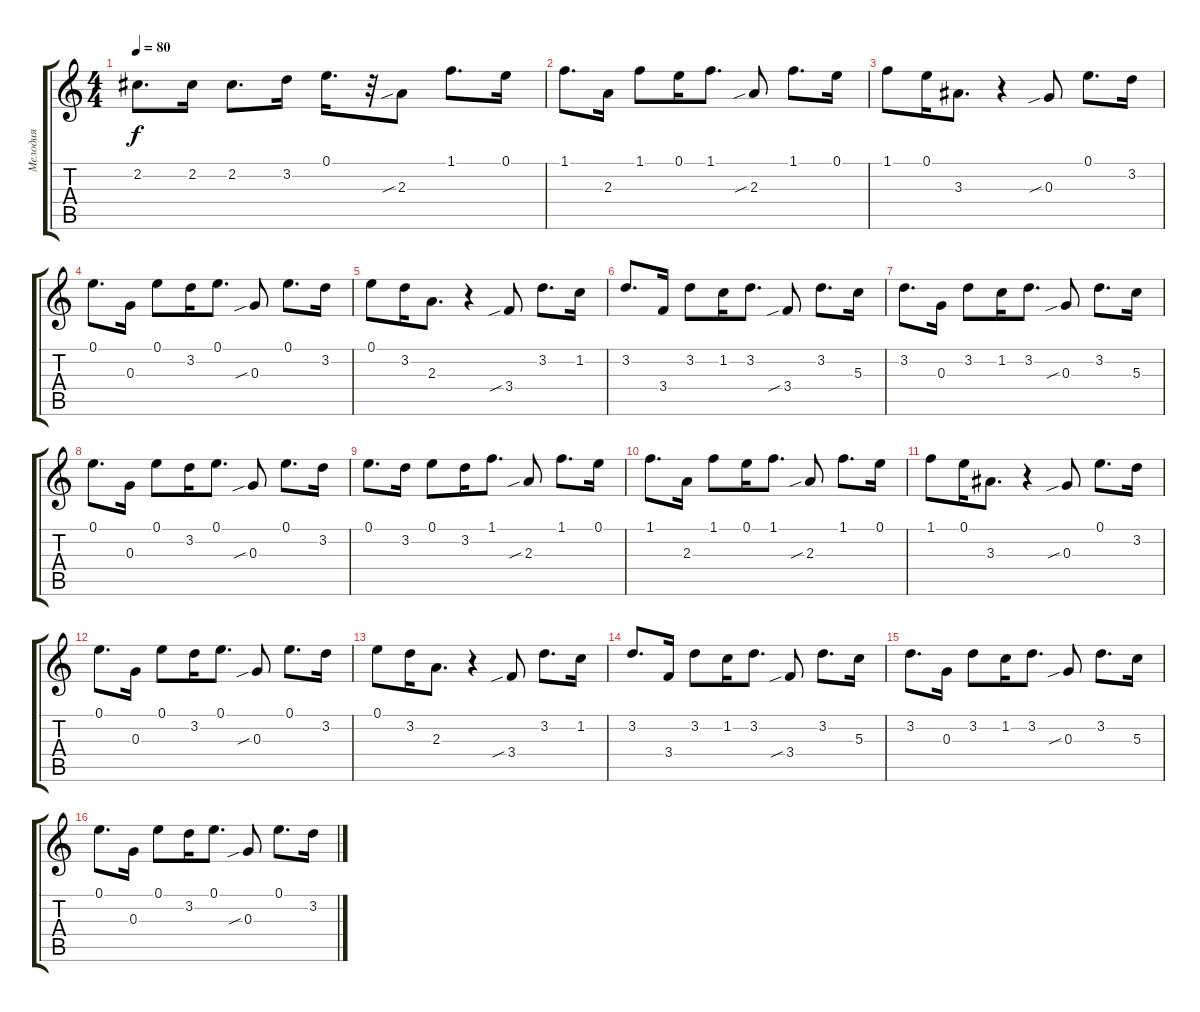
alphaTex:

\track ("Мелодия" "Мелодия") {instrument overdrivenguitar}
\staff {score tabs}
\tuning (E4 B3 G3 D3 A2 E2) {hide}
\ts (4 4)
\tempo 80
\clef g2
\ks c
2.2.8{d dy f} 2.2.16 2.2.8{d} 3.2.16 0.1.16{d} r.32 2.3{sib}.8 1.1.8{d} 0.1.16 |
1.1.8{d} 2.3.16 1.1.8 0.1.16 1.1.8{d} 2.3{sib}.8 1.1.8{d} 0.1.16 |
1.1.8 0.1.16 3.3.8{d} r.4 0.3{sib}.8 0.1.8{d} 3.2.16 |
0.1.8{d} 0.3.16 0.1.8 3.2.16 0.1.8{d} 0.3{sib}.8 0.1.8{d} 3.2.16 |
0.1.8 3.2.16 2.3.8{d} r.4 3.4{sib}.8 3.2.8{d} 1.2.16 |
3.2.8{d} 3.4.16 3.2.8 1.2.16 3.2.8{d} 3.4{sib}.8 3.2.8{d} 5.3.16 |
3.2.8{d} 0.3.16 3.2.8 1.2.16 3.2.8{d} 0.3{sib}.8 3.2.8{d} 5.3.16 |
0.1.8{d} 0.3.16 0.1.8 3.2.16 0.1.8{d} 0.3{sib}.8 0.1.8{d} 3.2.16 |
0.1.8{d} 3.2.16 0.1.8 3.2.16 1.1.8{d} 2.3{sib}.8 1.1.8{d} 0.1.16 |
1.1.8{d} 2.3.16 1.1.8 0.1.16 1.1.8{d} 2.3{sib}.8 1.1.8{d} 0.1.16 |
1.1.8 0.1.16 3.3.8{d} r.4 0.3{sib}.8 0.1.8{d} 3.2.16 |
0.1.8{d} 0.3.16 0.1.8 3.2.16 0.1.8{d} 0.3{sib}.8 0.1.8{d} 3.2.16 |
0.1.8 3.2.16 2.3.8{d} r.4 3.4{sib}.8 3.2.8{d} 1.2.16 |
3.2.8{d} 3.4.16 3.2.8 1.2.16 3.2.8{d} 3.4{sib}.8 3.2.8{d} 5.3.16 |
3.2.8{d} 0.3.16 3.2.8 1.2.16 3.2.8{d} 0.3{sib}.8 3.2.8{d} 5.3.16 |
0.1.8{d} 0.3.16 0.1.8 3.2.16 0.1.8{d} 0.3{sib}.8 0.1.8{d} 3.2.16
